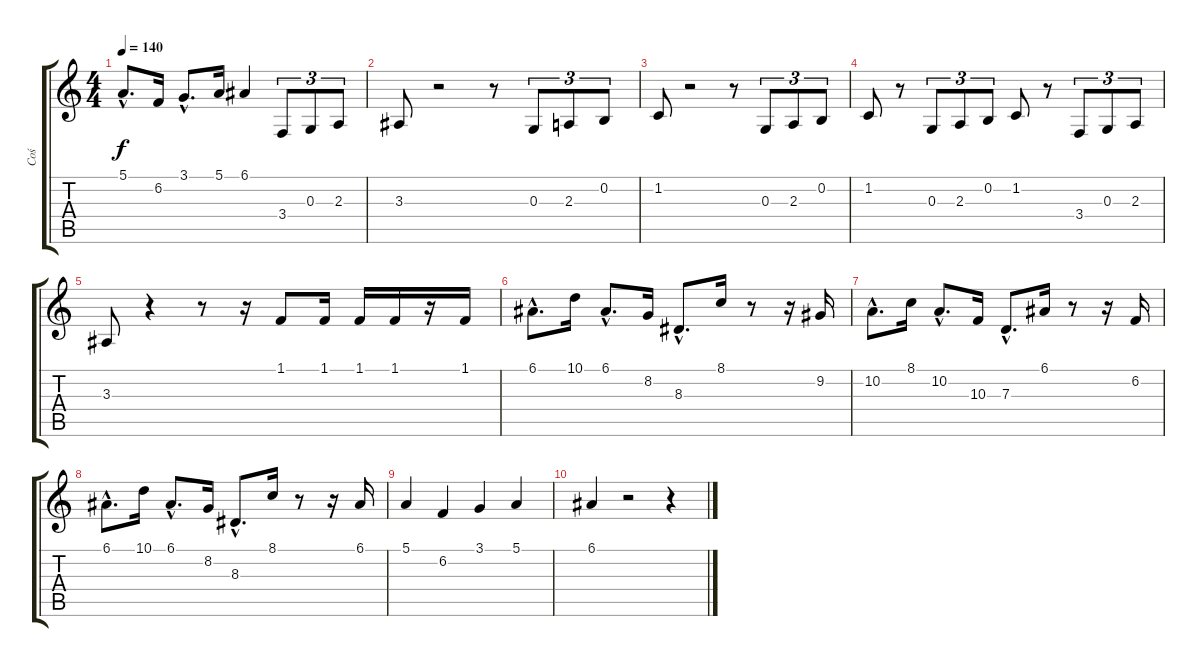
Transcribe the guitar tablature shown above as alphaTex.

\track ("Coś" "Coś") {instrument harpsichord}
\staff {score tabs}
\tuning (E4 B3 G3 D3 A2 E2) {hide}
\ts (4 4)
\tempo 140
\clef g2
\ks c
5.1{hac}.8{d dy f} 6.2.16 3.1{hac}.8{d} 5.1.16 6.1.4 3.4.8{tu (3 2)} 0.3.8{tu (3 2)} 2.3.8{tu (3 2)} |
3.3.8 r.2 r.8 0.3.8{tu (3 2)} 2.3.8{tu (3 2)} 0.2.8{tu (3 2)} |
1.2.8 r.2 r.8 0.3.8{tu (3 2)} 2.3.8{tu (3 2)} 0.2.8{tu (3 2)} |
1.2.8 r.8 0.3.8{tu (3 2)} 2.3.8{tu (3 2)} 0.2.8{tu (3 2)} 1.2.8 r.8 3.4.8{tu (3 2)} 0.3.8{tu (3 2)} 2.3.8{tu (3 2)} |
3.3.8 r.4 r.8 r.16 1.1.8 1.1.16 1.1.16 1.1.16 r.16 1.1.16 |
6.1{hac}.8{d} 10.1.16 6.1{hac}.8{d} 8.2.16 8.3{hac}.8{d} 8.1.16 r.8 r.16 9.2.16 |
10.2{hac}.8{d} 8.1.16 10.2{hac}.8{d} 10.3.16 7.3{hac}.8{d} 6.1.16 r.8 r.16 6.2.16 |
6.1{hac}.8{d} 10.1.16 6.1{hac}.8{d} 8.2.16 8.3{hac}.8{d} 8.1.16 r.8 r.16 6.1.16 |
5.1.4 6.2.4 3.1.4 5.1.4 |
6.1.4 r.2 r.4
